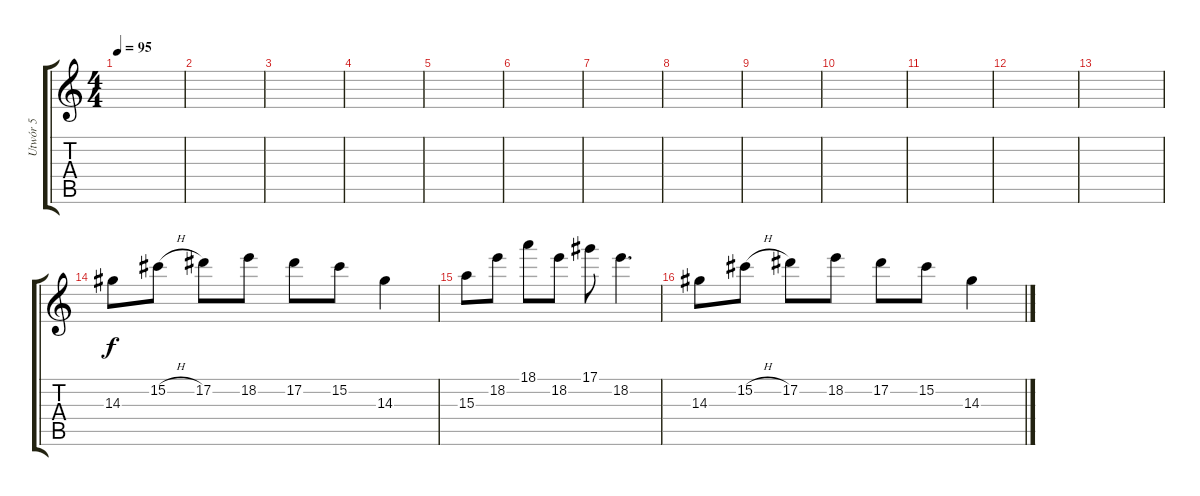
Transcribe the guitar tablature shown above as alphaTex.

\track ("Utwór 5" "Utwór 5") {instrument distortionguitar}
\staff {score tabs}
\tuning (Eb4 Bb3 Gb3 Db3 Ab2 Eb2) {hide}
\ts (4 4)
\tempo 95
\clef g2
\ks c
|
|
|
|
|
|
|
|
|
|
|
|
|
14.3.8{volume 5 instrument electricguitarjazz} 15.2{h}.8 17.2.8 18.2.8 17.2.8 15.2.8 14.3.4 |
15.3.8 18.2.8 18.1.8 18.2.8 17.1.8 18.2.4{d} |
14.3.8 15.2{h}.8 17.2.8 18.2.8 17.2.8 15.2.8 14.3.4
